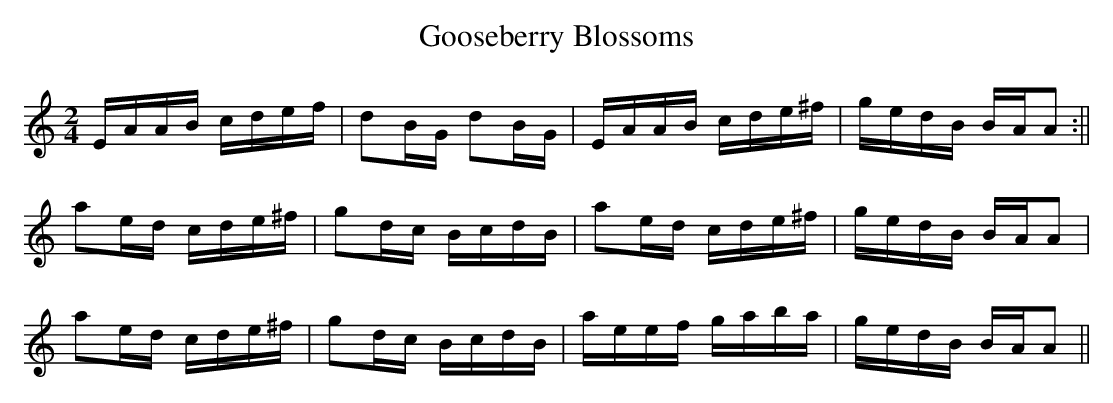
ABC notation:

X:1
T:Gooseberry Blossoms
M:2/4
L:1/8
K:Amin
E/A/A/B/ c/d/e/f/|dB/G/ dB/G/|E/A/A/B/ c/d/e/^f/|g/e/d/B/ B/A/A:||
ae/d/ c/d/e/^f/|gd/c/ B/c/d/B/ |ae/d/ c/d/e/^f/|g/e/d/B/ B/A/A|
ae/d/ c/d/e/^f/|gd/c/ B/c/d/B/|a/e/e/f/ g/a/b/a/|g/e/d/B/ B/A/A||
